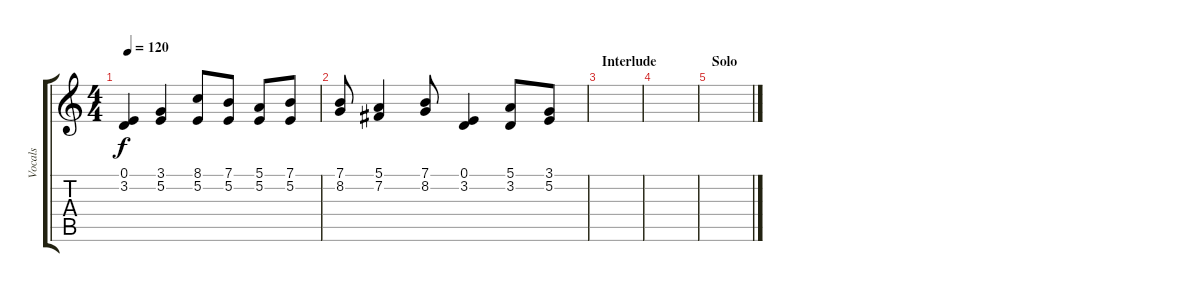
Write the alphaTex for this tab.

\track ("Vocals" "Vocals") {instrument clarinet}
\staff {score tabs}
\tuning (E4 B3 G3 D3 A2 E2) {hide}
\ts (4 4)
\tempo 120
\clef g2
\ks c
(0.1 3.2).4{dy f} (3.1 5.2).4 (8.1 5.2).8 (7.1 5.2).8 (5.1 5.2).8 (7.1 5.2).8 |
(7.1 8.2).8 (5.1 7.2).4 (7.1 8.2).8 (0.1 3.2).4 (5.1 3.2).8 (3.1 5.2).8 |
\section ("" "Interlude")
|
|
\section ("" "Solo")
